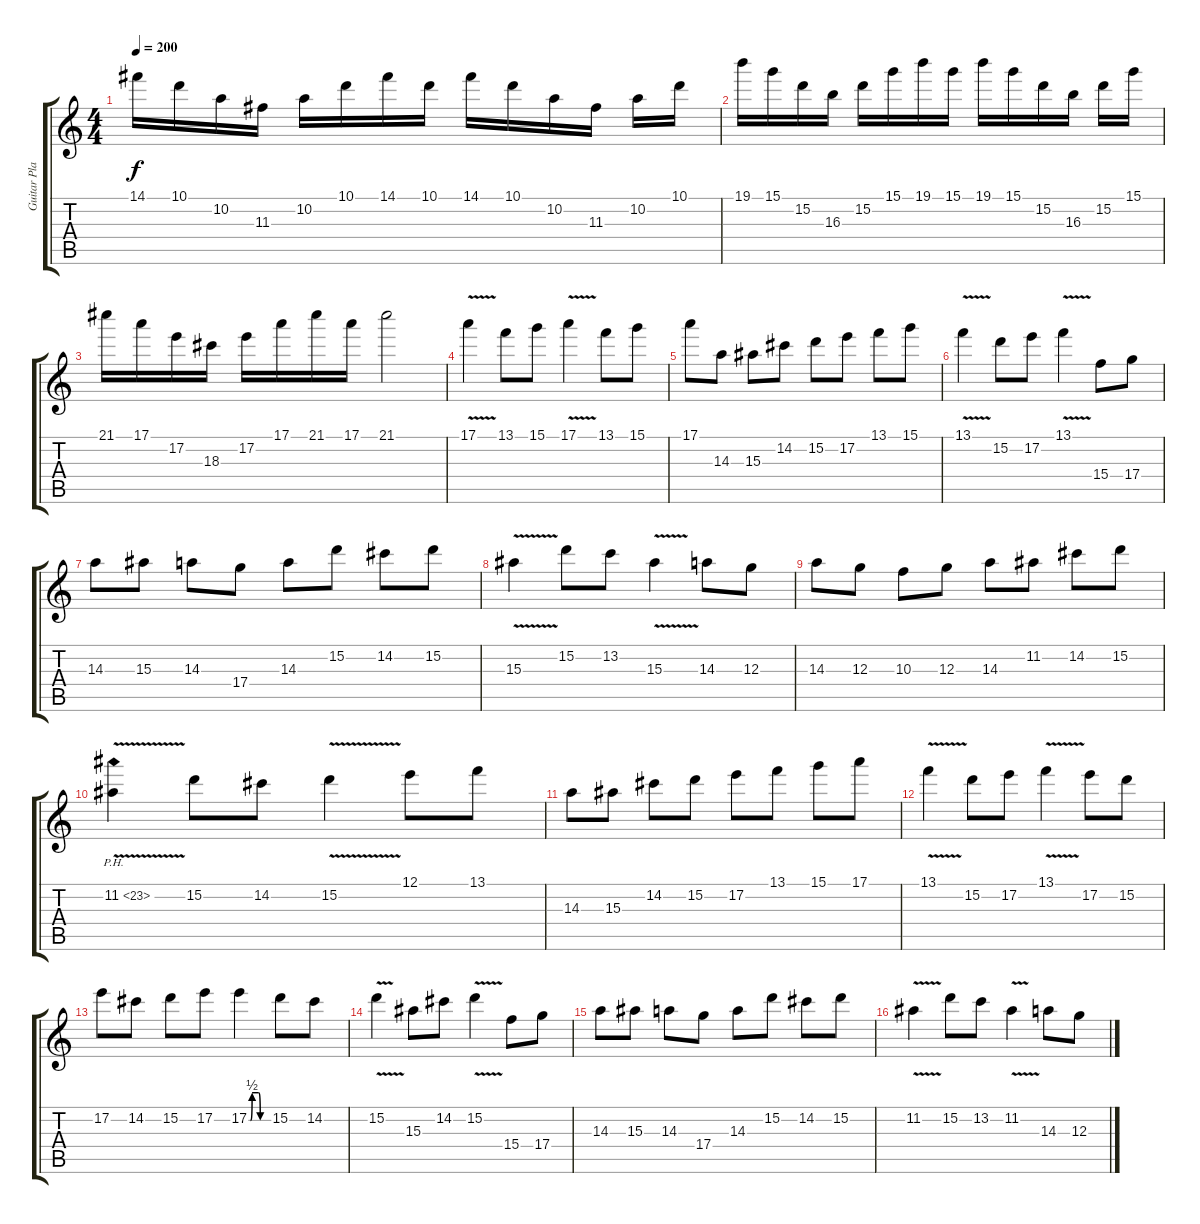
\track ("Guitar Player" "Guitar Pla") {instrument distortionguitar}
\staff {score tabs}
\tuning (E4 B3 G3 D3 A2 E2) {hide}
\ts (4 4)
\tempo 200
\clef g2
\ks c
14.1.16{dy f} 10.1.16 10.2.16 11.3.16 10.2.16 10.1.16 14.1.16 10.1.16 14.1.16 10.1.16 10.2.16 11.3.16 10.2.16 10.1.16 |
19.1.16 15.1.16 15.2.16 16.3.16 15.2.16 15.1.16 19.1.16 15.1.16 19.1.16 15.1.16 15.2.16 16.3.16 15.2.16 15.1.16 |
21.1.16 17.1.16 17.2.16 18.3.16 17.2.16 17.1.16 21.1.16 17.1.16 21.1.2 |
17.1{v}.4 13.1.8 15.1.8 17.1{v}.4 13.1.8 15.1.8 |
17.1.8 14.3.8 15.3.8 14.2.8 15.2.8 17.2.8 13.1.8 15.1.8 |
13.1{v}.4 15.2.8 17.2.8 13.1{v}.4 15.4.8 17.4.8 |
14.3.8 15.3.8 14.3.8 17.4.8 14.3.8 15.2.8 14.2.8 15.2.8 |
15.3{v}.4 15.2.8 13.2.8 15.3{v}.4 14.3.8 12.3.8 |
14.3.8 12.3.8 10.3.8 12.3.8 14.3.8 11.2.8 14.2.8 15.2.8 |
11.2{ph 12 v}.4 15.2.8 14.2.8 15.2{v}.4 12.1.8 13.1.8 |
14.3.8 15.3.8 14.2.8 15.2.8 17.2.8 13.1.8 15.1.8 17.1.8 |
13.1{v}.4 15.2.8 17.2.8 13.1{v}.4 17.2.8 15.2.8 |
17.2.8 14.2.8 15.2.8 17.2.8 17.2{be (custom 0 0 5 0 10 2 30 2 35 0 60 0)}.4 15.2.8 14.2.8 |
15.2{v}.4 15.3.8 14.2.8 15.2{v}.4 15.4.8 17.4.8 |
14.3.8 15.3.8 14.3.8 17.4.8 14.3.8 15.2.8 14.2.8 15.2.8 |
11.2{v}.4 15.2.8 13.2.8 11.2{v}.4 14.3.8 12.3.8
